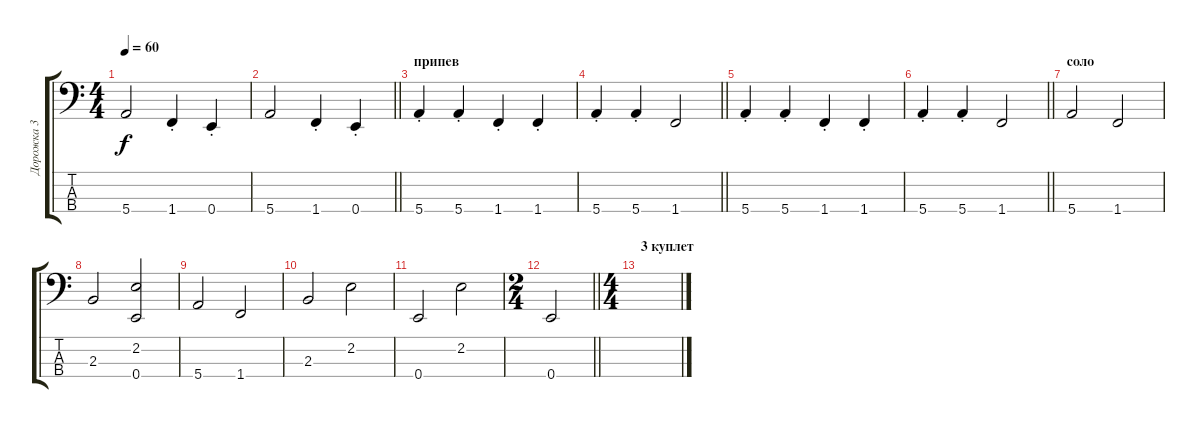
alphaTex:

\track ("Дорожка 3" "Дорожка 3") {instrument slapbass1}
\staff {score tabs}
\tuning (G2 D2 A1 E1) {hide}
\ts (4 4)
\tempo 60
\clef f4
\ks c
5.4.2{dy f} 1.4{st}.4 0.4{st}.4 |
\barLineRight lightlight
5.4.2 1.4{st}.4 0.4{st}.4 |
\section ("" "припев")
5.4{st}.4 5.4{st}.4 1.4{st}.4 1.4{st}.4 |
\barLineRight lightlight
5.4{st}.4 5.4{st}.4 1.4.2 |
5.4{st}.4 5.4{st}.4 1.4{st}.4 1.4{st}.4 |
\barLineRight lightlight
5.4{st}.4 5.4{st}.4 1.4.2 |
\section ("" "соло")
5.4.2 1.4.2 |
2.3.2 (2.2 0.4).2 |
5.4.2 1.4.2 |
2.3.2 2.2.2 |
0.4.2 2.2.2 |
\ts (2 4)
\barLineRight lightlight
0.4.2 |
\ts (4 4)
\section ("" "3 куплет")
